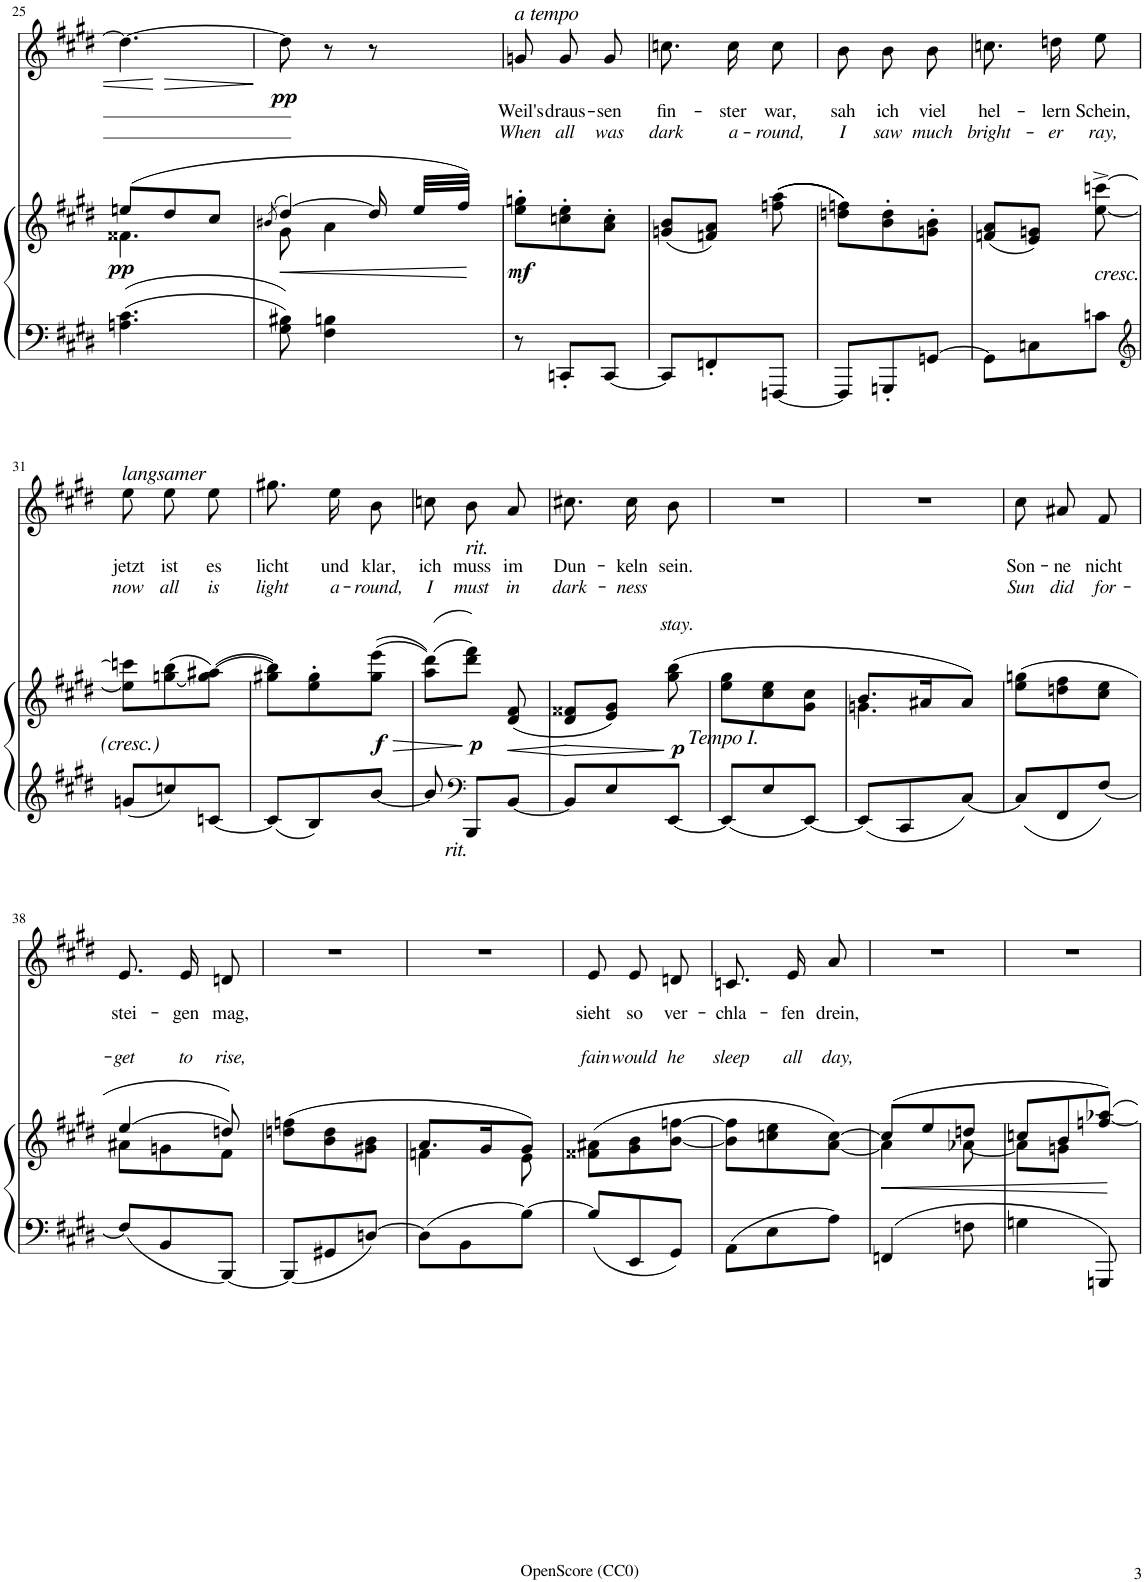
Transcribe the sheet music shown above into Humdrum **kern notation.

**kern	**kern	**dynam	**kern	**text	**text	**dynam
*part2	*part2	*part2	*part1	*part1	*part1	*part1
*staff3	*staff2	*staff2/3	*staff1	*staff1	*staff1	*staff1
*I"Piano	*	*	*I"Voice	*	*	*
*I'Pno	*	*	*	*	*	*
!!LO:PB:g=z
*clefF4	*clefG2	*	*clefG2	*	*	*
*k[f#c#g#d#]	*k[f#c#g#d#]	*	*k[f#c#g#d#]	*	*	*
*M3/8	*M3/8	*	*M3/8	*	*	*
=25	=25	=25	=25	=25	=25	=25
*	*^	*	*^	*	*	*
!	!	!	!LO:DY:b	!	!	!	!	!
4.An\ 4.c#\	(8een/L	4.f##X\	pp	4.dd#\_	8ryy	.	.	.
.	8dd#/	.	.	.	8ryy	.	.	.
.	8cc#/J	.	.	.	8ryy	.	.	.
*	*	*	*	*v	*v	*	*	*
=26	=26	=26	=26	=26	=26	=26	=26
.	(8qb#X/	.	.	.	.	.	.
!	!	!	!	!	!	!	!LO:DY:b
8G#\ 8B#X\	[4dd#/)	8g#\	.	8dd#\]	.	.	pp
4F#\ 4Bn\	.	4a\	.	8r	.	.	.
.	16dd#/]	.	.	8r	.	.	.
.	32ee/LLL	.	.	.	.	.	.
.	32ff#/JJJ)	.	.	.	.	.	.
*	*v	*v	*	*	*	*	*
=27	=27	=27	=27	=27	=27	=27
!	!	!	!LO:TX:a:i:t=a tempo	!	!	!
!	!	!LO:DY:b	!	!LO:LY:b	!LO:LY:b	!
8r	8ee\' 8ggn\'L	mf	8gn/L	Weil's	When	.
!	!	!	!	!LO:LY:b	!LO:LY:b	!
8CCn'/L	8ccn\' 8ee\'	.	8g/	draus-	all	.
!	!	!	!	!LO:LY:b	!LO:LY:b	!
[8CC/J	8a\' 8cc\'J	.	8g/J	-sen	was	.
=28	=28	=28	=28	=28	=28	=28
!	!	!	!	!LO:LY:b	!LO:LY:b	!
8CC/L]	(8gn/ 8b/L	.	8.ccn\L	fin-	dark	.
8FFn'/	8fn/ 8a/J)	.	.	.	.	.
!	!	!	!	!LO:LY:b	!LO:LY:b	!
.	.	.	16cc\K	-ster	a-	.
!	!	!	!	!LO:LY:b	!LO:LY:b	!
[8FFFn/J	(((8ffn\ 8aa\	.	8cc\J	war,	-round,	.
=29	=29	=29	=29	=29	=29	=29
!	!	!	!	!LO:LY:b	!LO:LY:b	!
8FFF/L]	8ddn\ 8ffn\L)))	.	8b\L	sah	I	.
!	!	!	!	!LO:LY:b	!LO:LY:b	!
8GGGn'/	8b\' 8dd\'	.	8b\	ich	saw	.
!	!	!	!	!LO:LY:b	!LO:LY:b	!
[8GGn/J	8gn\' 8b\'J	.	8b\J	viel	much	.
=30	=30	=30	=30	=30	=30	=30
!	!	!	!	!LO:LY:b	!LO:LY:b	!
8GG\L]	(8fn/ 8a/L	.	8.ccn\L	hel-	bright-	.
8Cn\	8e/ 8gn/J)	.	.	.	.	.
!	!	!	!	!LO:LY:b	!LO:LY:b	!
.	.	.	16ddn\K	-lern	-er	.
!	!LO:TX:b:i:t=cresc.	!	!	!	!	!
!	!	!	!	!LO:LY:b	!LO:LY:b	!
8cn\J	[8ee\^ [8cccn\^	.	8ee\J	Schein,	ray,	.
!!LO:LB:g=z
=31	=31	=31	=31	=31	=31	=31
*clefG2	*	*	*	*	*	*
!	!	!	!LO:TX:a:i:t=langsamer	!	!	!
!	!	!	!	!LO:LY:b	!LO:LY:b	!
8gn/L	8ee\] 8cccn\]L	.	8ee\L	jetzt	now	.
!	!	!	!	!LO:LY:b	!LO:LY:b	!
8ccn/	([8ggn\ 8bb\	.	8ee\	ist	all	.
!	!	!	!	!LO:LY:b	!LO:LY:b	!
[8cn/J	((8gg\] 8aa#X\J)	.	8ee\J	es	is	.
=32	=32	=32	=32	=32	=32	=32
!	!	!	!	!LO:LY:b	!LO:LY:b	!
8c/L]	8gg#X\ 8bb\L))	.	8.gg#X\L	licht	light	.
8B/	8ee\' 8gg#\'	.	.	.	.	.
!	!	!	!	!LO:LY:b	!LO:LY:b	!
.	.	.	16ee\K	und	a-	.
!	!	!LO:HP:b	!	!LO:LY:b	!LO:LY:b	!
!	!	!LO:DY:n=1:b	!	!	!	!
[8b/J	((8gg#\ 8eee\J	> f	8b\J	klar,	-round,	.
=33	=33	=33	=33	=33	=33	=33
!LO:TX:b:i:t=rit.	!	!	!	!	!	!
!	!	!	!	!LO:LY:b	!LO:LY:b	!
8b/]	((8aa\ 8ddd#\L))	.	8ccn\L	ich	I	.
*clefF4	*	*	*	*	*	*
!	!	!	!LO:TX:b:i:t=rit.	!	!	!
!	!	!LO:DY:n=1:b	!	!LO:LY:b	!LO:LY:b	!
8BBB/L	8ddd#\ 8fff#\J))	] p	8b\	muss	must	.
!	!	!LO:HP:b	!	!LO:LY:b	!LO:LY:b	!
[8BB/J	(8d#/ 8f#/	<	8a\J	im	in	.
.	.	[	.	.	.	.
=34	=34	=34	=34	=34	=34	=34
!	!	!LO:HP:b	!	!LO:LY:b	!LO:LY:b	!
8BB/L]	8d#/ 8f##X/L	>	8.cc#X\L	Dun-	dark-	.
8E/	8e/ 8g#/J)	.	.	.	.	.
!	!	!	!	!LO:LY:b	!LO:LY:b	!
.	.	.	16cc#\K	-keln	-ness	.
!	!LO:TX:b:i:t=Tempo I.	!	!	!	!	!
!	!	!LO:DY:n=1:b	!	!LO:LY:b	!LO:LY:b	!
[8EE/J	(8gg#\ 8bb\	] p	8b\J	sein.	stay.	.
=35	=35	=35	=35	=35	=35	=35
8EE/L]	8ee\ 8gg#\L	.	4.r	.	.	.
8E/	8cc#\ 8ee\	.	.	.	.	.
[8EE/J	8g#\ 8cc#\J	.	.	.	.	.
=36	=36	=36	=36	=36	=36	=36
*	*^	*	*	*	*	*
8EE/L]	8.b/L	4.gn\	.	4.r	.	.	.
8CC#/	.	.	.	.	.	.	.
.	16a#X/K	.	.	.	.	.	.
[8C#/J	8a#/J)	.	.	.	.	.	.
*	*v	*v	*	*	*	*	*
=37	=37	=37	=37	=37	=37	=37
!	!	!	!	!LO:LY:b	!LO:LY:b	!
8C#/L]	(8ee\ 8ggn\L	.	8cc#/L	Son-	Sun	.
!	!	!	!	!LO:LY:b	!LO:LY:b	!
8FF#/	8ddn\ 8ff#\	.	8a#X/	-ne	did	.
!	!	!	!	!LO:LY:b	!LO:LY:b	!
[8F#/J	8cc#\ 8ee\J	.	8f#/J	nicht	for-	.
!!LO:LB:g=z
=38	=38	=38	=38	=38	=38	=38
*	*^	*	*	*	*	*
!	!	!	!	!	!LO:LY:b	!LO:LY:b	!
8F#/L]	(4ee/	8a#X\L	.	8.e/L	stei-	-get	.
8BB/	.	8gn\	.	.	.	.	.
!	!	!	!	!	!LO:LY:b	!LO:LY:b	!
.	.	.	.	16e/K	-gen	to	.
!	!	!	!	!	!LO:LY:b	!LO:LY:b	!
[8BBB/J	8ddn/))	8f#\J	.	8dn/J	mag,	rise,	.
*	*v	*v	*	*	*	*	*
=39	=39	=39	=39	=39	=39	=39
8BBB/L]	(8ddn\ 8ffn\L	.	4.r	.	.	.
8GG#X/	8b\ 8dd\	.	.	.	.	.
[8Dn/J	8g#X\ 8b\J	.	.	.	.	.
=40	=40	=40	=40	=40	=40	=40
*	*^	*	*	*	*	*
8D\L]	8.a/L	4fn\	.	4.r	.	.	.
8BB\	.	.	.	.	.	.	.
.	16g#/K	.	.	.	.	.	.
[8B\J	8g#/J)	8e\	.	.	.	.	.
=41	=41	=41	=41	=41	=41	=41	=41
!	!	!	!	!	!LO:LY:b	!LO:LY:b	!
*	*v	*v	*	*	*	*	*
8B/L]	(8f##X\ 8a#X\L	.	8e/L	sieht	fain	.
!	!	!	!	!LO:LY:b	!LO:LY:b	!
8EE/	8g#\ 8b\	.	8e/	so	would	.
!	!	!	!	!LO:LY:b	!LO:LY:b	!
8GG#/J	[8b\ [8ffn\J	.	8dn/J	ver-	he	.
=42	=42	=42	=42	=42	=42	=42
!	!	!	!	!LO:LY:b	!LO:LY:b	!
8AA\L	8b\] 8ff\]L	.	8.cn/L	-chla-	sleep	.
8E\	8ccn\ 8ee\	.	.	.	.	.
!	!	!	!	!LO:LY:b	!LO:LY:b	!
.	.	.	16e/K	-fen	all	.
!	!	!	!	!LO:LY:b	!LO:LY:b	!
8A\J	[8a\ [8cc\J)	.	8a/J	drein,	day,	.
=43	=43	=43	=43	=43	=43	=43
!	!	!LO:HP:b	!	!	!	!
*	*^	*	*	*	*	*
4FFn/	(8cc/L]	4a\]	<	4.r	.	.	.
.	8ee/	.	.	.	.	.	.
8Fn\	8ddn/J	[8a-X\	.	.	.	.	.
=44	=44	=44	=44	=44	=44	=44	=44
4Gn\	8ccn/L	8a-\L]	.	4.r	.	.	.
.	8b/	8gn\J	.	.	.	.	.
8GGGn/	[8ffn/ 8aa-X/J)	8ryy	[	.	.	.	.
*	*v	*v	*	*	*	*	*
=	=	=	=	=	=	=
*-	*-	*-	*-	*-	*-	*-
